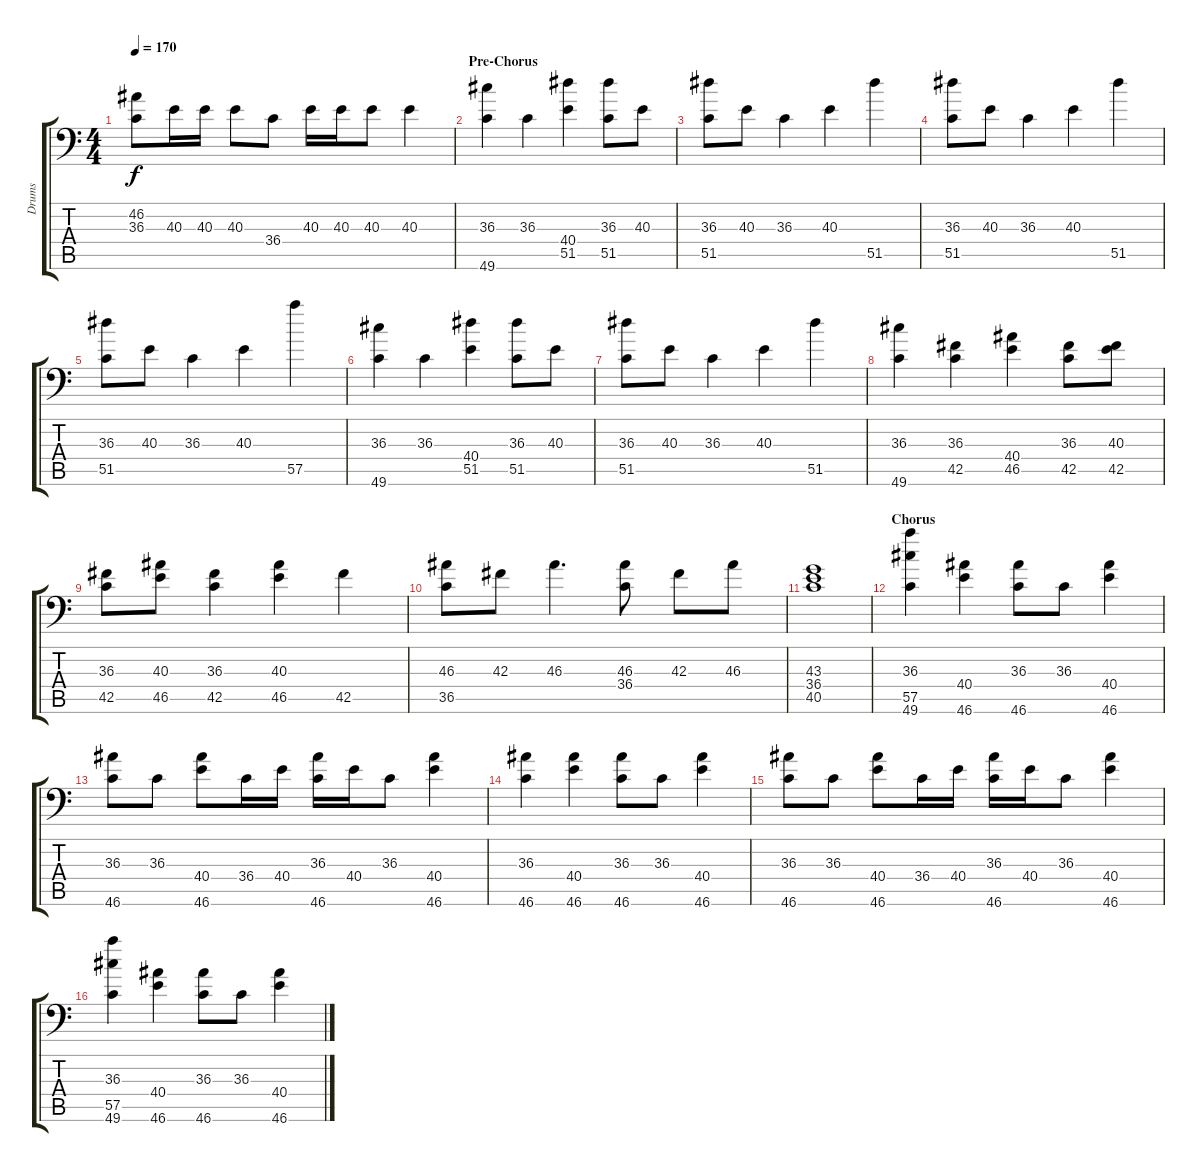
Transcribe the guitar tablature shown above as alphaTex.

\track ("Drums" "Drums") {instrument acousticgrandpiano}
\staff {score tabs}
\tuning (C-1 C-1 C-1 C-1 C-1 C-1) {hide}
\ts (4 4)
\tempo 170
\clef f4
\ks c
(46.2 36.3).8{dy f} 40.3.16 40.3.16 40.3.8 36.4.8 40.3.16 40.3.16 40.3.8 40.3.4 |
\section ("" "Pre-Chorus")
(36.3 49.6).4 36.3.4 (40.4 51.5).4 (36.3 51.5).8 40.3.8 |
(36.3 51.5).8 40.3.8 36.3.4 40.3.4 51.5.4 |
(36.3 51.5).8 40.3.8 36.3.4 40.3.4 51.5.4 |
(36.3 51.5).8 40.3.8 36.3.4 40.3.4 57.5.4 |
(36.3 49.6).4 36.3.4 (40.4 51.5).4 (36.3 51.5).8 40.3.8 |
(36.3 51.5).8 40.3.8 36.3.4 40.3.4 51.5.4 |
(36.3 49.6).4 (36.3 42.5).4 (40.4 46.5).4 (36.3 42.5).8 (40.3 42.5).8 |
(36.3 42.5).8 (40.3 46.5).8 (36.3 42.5).4 (40.3 46.5).4 42.5.4 |
(46.3 36.5).8 42.3.8 46.3.4{d} (46.3 36.4).8 42.3.8 46.3.8 |
(43.3 36.4 40.5).1 |
\section ("" "Chorus")
(36.3 57.5 49.6).4 (40.4 46.6).4 (36.3 46.6).8 36.3.8 (40.4 46.6).4 |
(36.3 46.6).8 36.3.8 (40.4 46.6).8 36.4.16 40.4.16 (36.3 46.6).16 40.4.16 36.3.8 (40.4 46.6).4 |
(36.3 46.6).4 (40.4 46.6).4 (36.3 46.6).8 36.3.8 (40.4 46.6).4 |
(36.3 46.6).8 36.3.8 (40.4 46.6).8 36.4.16 40.4.16 (36.3 46.6).16 40.4.16 36.3.8 (40.4 46.6).4 |
(36.3 57.5 49.6).4 (40.4 46.6).4 (36.3 46.6).8 36.3.8 (40.4 46.6).4
